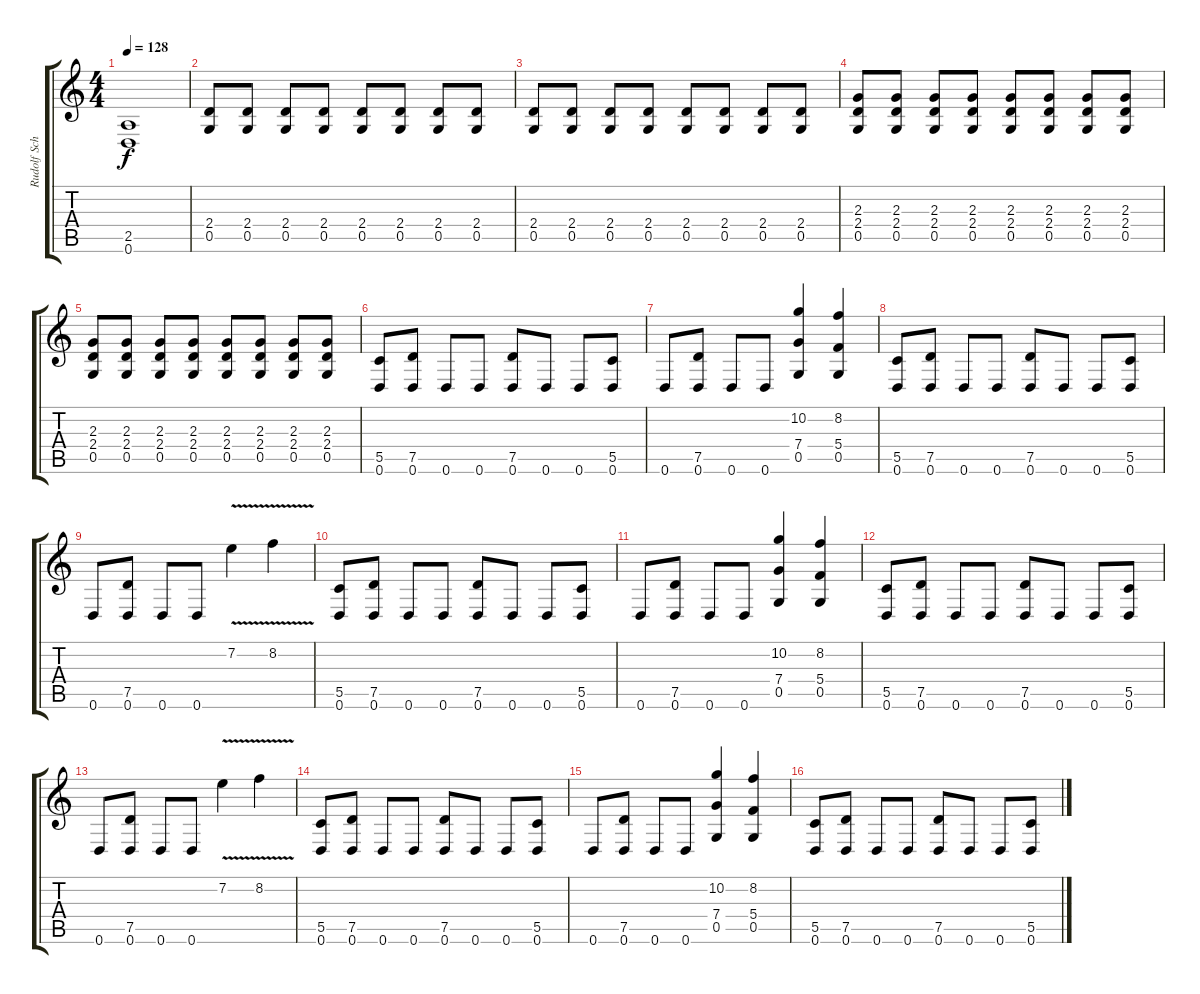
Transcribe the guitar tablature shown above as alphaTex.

\track ("Rudolf Schenker" "Rudolf Sch") {instrument distortionguitar}
\staff {score tabs}
\tuning (D4 A3 F3 C3 G2 D2) {hide}
\ts (4 4)
\tempo 128
\clef g2
\ks c
(2.5{t} 0.6{t}).1{dy f} |
(2.4 0.5).8 (2.4 0.5).8 (2.4 0.5).8 (2.4 0.5).8 (2.4 0.5).8 (2.4 0.5).8 (2.4 0.5).8 (2.4 0.5).8 |
(2.4 0.5).8 (2.4 0.5).8 (2.4 0.5).8 (2.4 0.5).8 (2.4 0.5).8 (2.4 0.5).8 (2.4 0.5).8 (2.4 0.5).8 |
(2.3 2.4 0.5).8 (2.3 2.4 0.5).8 (2.3 2.4 0.5).8 (2.3 2.4 0.5).8 (2.3 2.4 0.5).8 (2.3 2.4 0.5).8 (2.3 2.4 0.5).8 (2.3 2.4 0.5).8 |
(2.3 2.4 0.5).8 (2.3 2.4 0.5).8 (2.3 2.4 0.5).8 (2.3 2.4 0.5).8 (2.3 2.4 0.5).8 (2.3 2.4 0.5).8 (2.3 2.4 0.5).8 (2.3 2.4 0.5).8 |
(5.5 0.6).8{instrument distortionguitar} (7.5 0.6).8 0.6.8 0.6.8 (7.5 0.6).8 0.6.8 0.6.8 (5.5 0.6).8 |
0.6.8 (7.5 0.6).8 0.6.8 0.6.8 (10.2 7.4 0.5).4 (8.2 5.4 0.5).4 |
(5.5 0.6).8 (7.5 0.6).8 0.6.8 0.6.8 (7.5 0.6).8 0.6.8 0.6.8 (5.5 0.6).8 |
0.6.8 (7.5 0.6).8 0.6.8 0.6.8 7.2{v}.4 8.2{v}.4 |
(5.5 0.6).8{instrument distortionguitar} (7.5 0.6).8 0.6.8 0.6.8 (7.5 0.6).8 0.6.8 0.6.8 (5.5 0.6).8 |
0.6.8 (7.5 0.6).8 0.6.8 0.6.8 (10.2 7.4 0.5).4 (8.2 5.4 0.5).4 |
(5.5 0.6).8 (7.5 0.6).8 0.6.8 0.6.8 (7.5 0.6).8 0.6.8 0.6.8 (5.5 0.6).8 |
0.6.8 (7.5 0.6).8 0.6.8 0.6.8 7.2{v}.4 8.2{v}.4 |
(5.5 0.6).8{instrument distortionguitar} (7.5 0.6).8 0.6.8 0.6.8 (7.5 0.6).8 0.6.8 0.6.8 (5.5 0.6).8 |
0.6.8 (7.5 0.6).8 0.6.8 0.6.8 (10.2 7.4 0.5).4 (8.2 5.4 0.5).4 |
(5.5 0.6).8 (7.5 0.6).8 0.6.8 0.6.8 (7.5 0.6).8 0.6.8 0.6.8 (5.5 0.6).8
